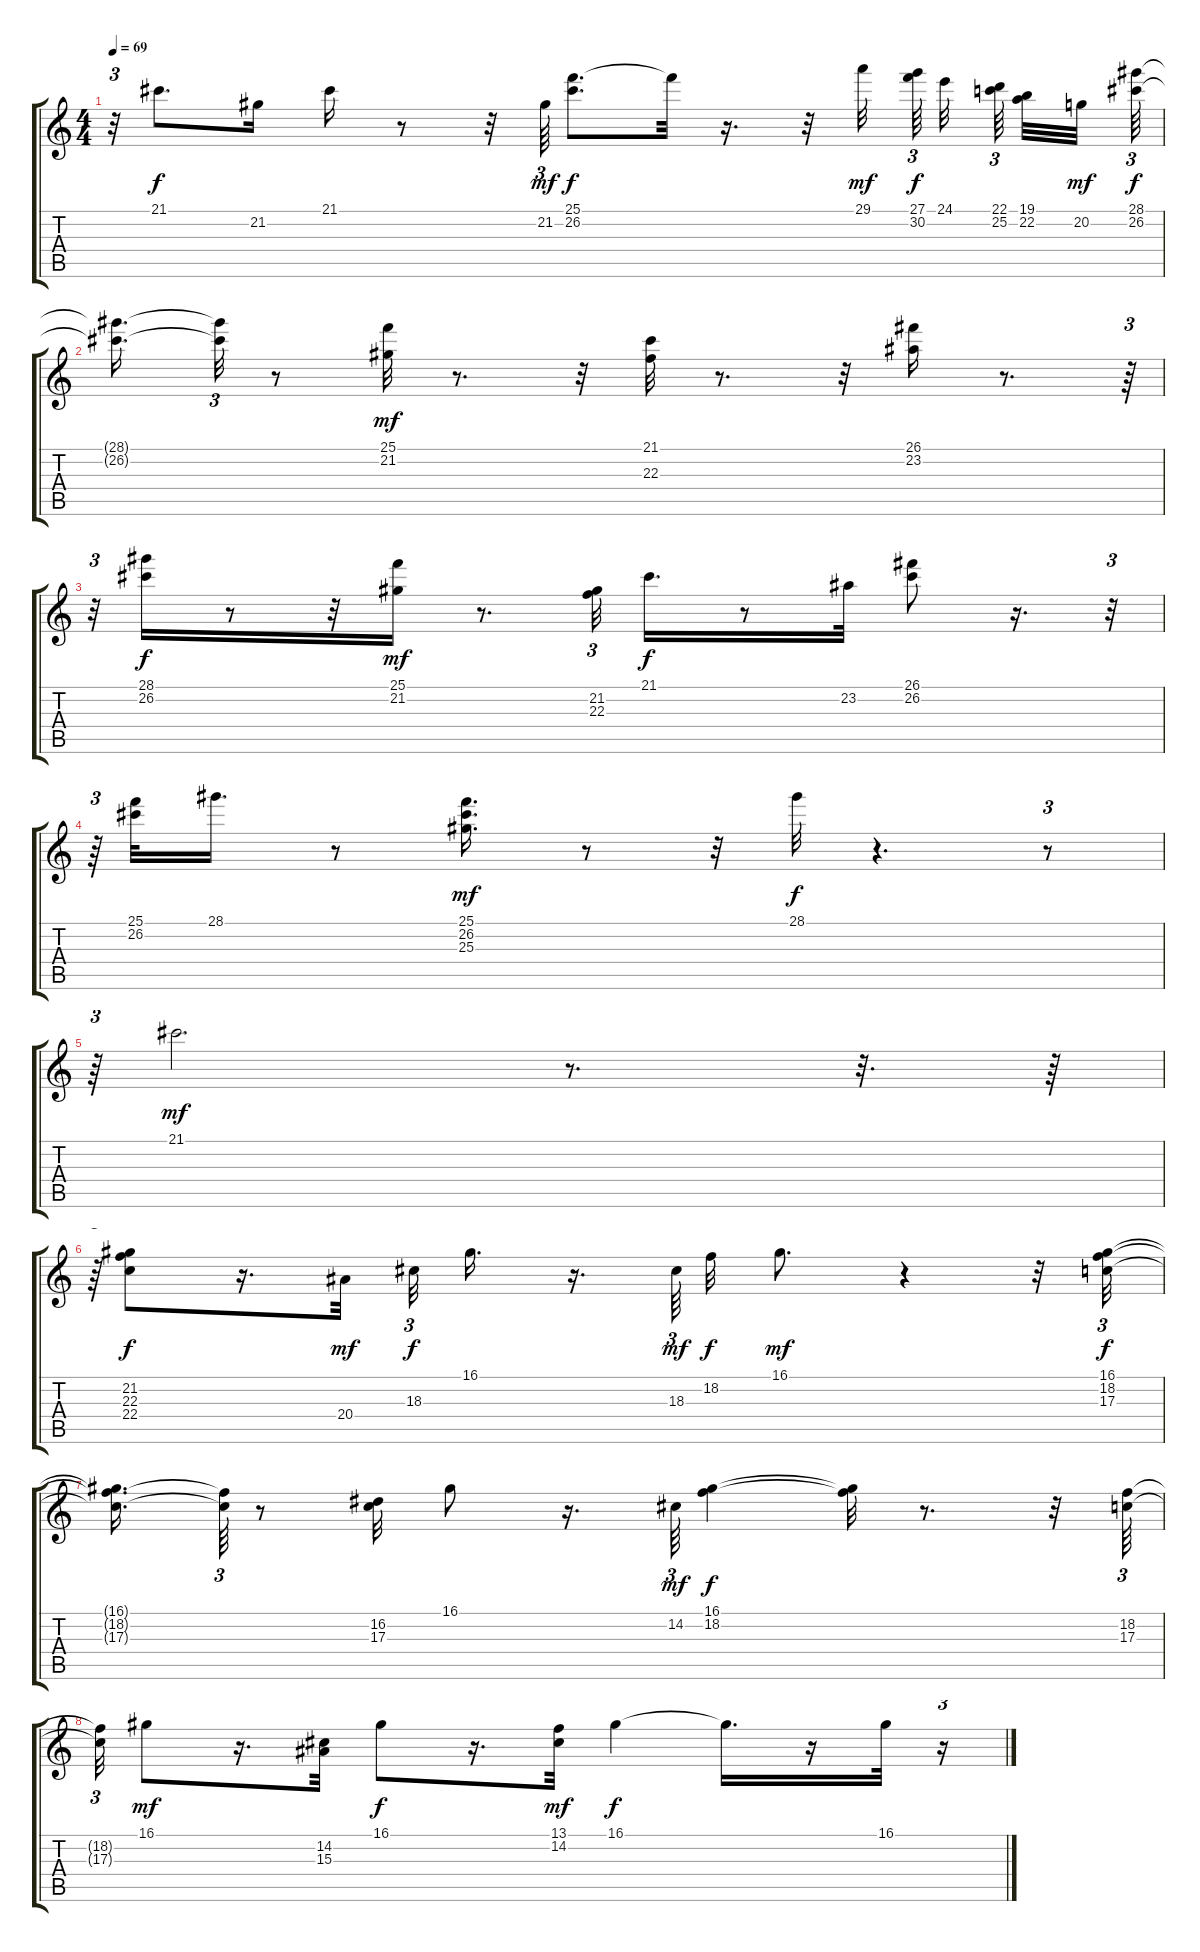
\track "" {instrument electricpiano2}
\staff {score tabs}
\tuning (E4 B3 G3 D3 A2 E2) {hide}
\ts (4 4)
\tempo 69
\clef g2
\ks c
r.32{tu (3 2) dy f} 21.1.8{d} 21.2.16 21.1.16 r.8 r.32 21.2.64{tu (3 2) dy mf} (25.1 26.2).8{d dy f} 25.1{t}.32 r.16{d} r.32 29.1.32{dy mf beam splitsecondary} (27.1 30.2).64{tu (3 2) dy f beam splitsecondary} 24.1.32{beam splitsecondary} (22.1 25.2).64{tu (3 2) beam splitsecondary} (19.1 22.2).32 20.2.32{dy mf beam splitsecondary} (28.1 26.2).64{tu (3 2) dy f} |
(28.1{t} 26.2{t}).16{d} (28.1{t} 26.2{t}).32{tu (3 2)} r.8 (25.1 21.2).32{dy mf} r.8{d} r.32 (21.1 22.3).32 r.8{d} r.32 (26.1 23.2).16 r.8{d} r.64{tu (3 2)} |
r.32{tu (3 2)} (28.1 26.2).16{dy f} r.8 r.32 (25.1 21.2).16{dy mf} r.8{d} (21.2 22.3).32{tu (3 2)} 21.1.16{d dy f} r.8 23.2.32 (26.1 26.2).8 r.16{d} r.32{tu (3 2)} |
r.64{tu (3 2)} (25.1 26.2).32 28.1.16{d} r.8 (25.1 26.2 25.3).16{d dy mf} r.8 r.32 28.1.32{dy f} r.4{d} r.8{tu (3 2)} |
r.64{tu (3 2)} 21.1.2{d dy mf} r.8{d} r.32{d} r.64 |
r.64{tu (3 2)} (21.2 22.3 22.4).8{dy f} r.16{d} 20.4.32{dy mf} 18.3.32{tu (3 2) dy f} 16.1.16{d} r.16{d} 18.3.64{tu (3 2) dy mf} 18.2.32{dy f} 16.1.8{d dy mf} r.4 r.32 (16.1 18.2 17.3).32{tu (3 2) dy f} |
(16.1{t} 18.2{t} 17.3{t}).16{d} (18.2{t} 17.3{t}).64{tu (3 2)} r.8 (16.2 17.3).32 16.1.8 r.16{d} 14.2.64{tu (3 2) dy mf} (16.1 18.2).4{dy f} (16.1{t} 18.2{t}).32 r.8{d} r.32 (18.2 17.3).64{tu (3 2)} |
(18.2{t} 17.3{t}).32{tu (3 2)} 16.1.8{dy mf} r.16{d} (14.2 15.3).32 16.1.8{dy f} r.16{d} (13.1 14.2).32{dy mf} 16.1.4{dy f} 16.1{t}.16{d} r.16 16.1.32 r.16{tu (3 2)}
